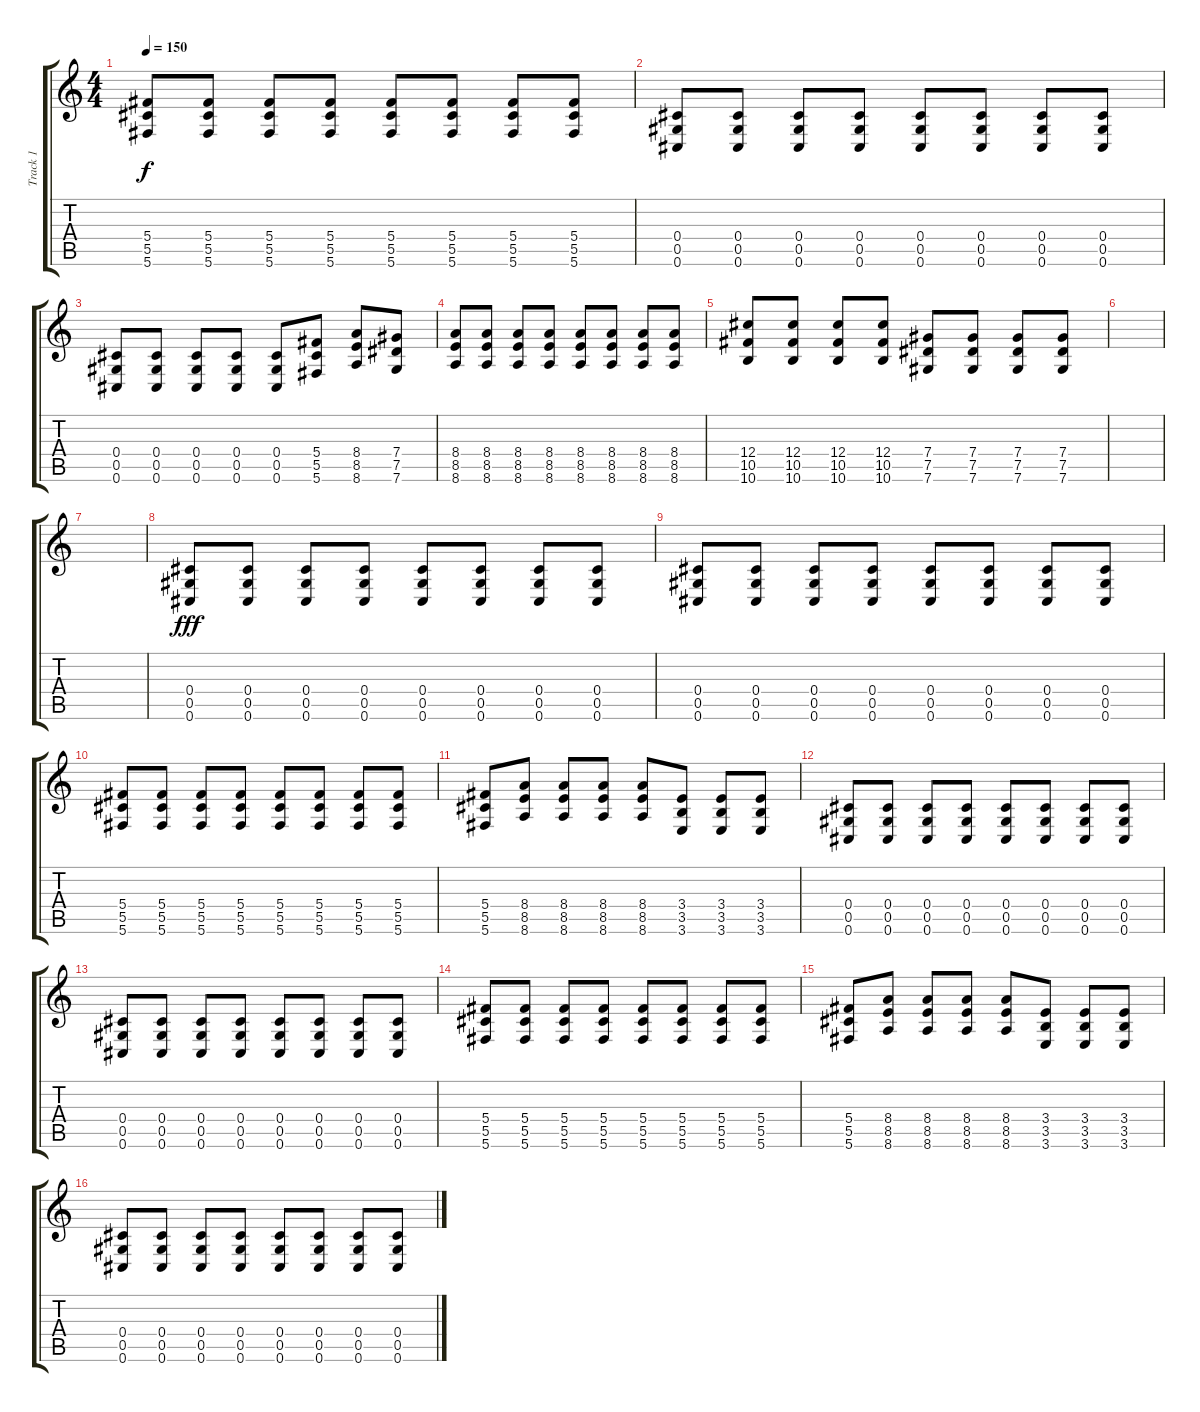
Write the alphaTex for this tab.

\track ("Track 1" "Track 1") {instrument distortionguitar}
\staff {score tabs}
\tuning (Eb4 Bb3 Gb3 Db3 Ab2 Db2) {hide}
\ts (4 4)
\tempo 150
\clef g2
\ks c
(5.4 5.5 5.6).8{dy f} (5.4 5.5 5.6).8 (5.4 5.5 5.6).8 (5.4 5.5 5.6).8 (5.4 5.5 5.6).8 (5.4 5.5 5.6).8 (5.4 5.5 5.6).8 (5.4 5.5 5.6).8 |
(0.4 0.5 0.6).8 (0.4 0.5 0.6).8 (0.4 0.5 0.6).8 (0.4 0.5 0.6).8 (0.4 0.5 0.6).8 (0.4 0.5 0.6).8 (0.4 0.5 0.6).8 (0.4 0.5 0.6).8 |
(0.4 0.5 0.6).8 (0.4 0.5 0.6).8 (0.4 0.5 0.6).8 (0.4 0.5 0.6).8 (0.4 0.5 0.6).8 (5.4 5.5 5.6).8 (8.4 8.5 8.6).8 (7.4 7.5 7.6).8 |
(8.4 8.5 8.6).8 (8.4 8.5 8.6).8 (8.4 8.5 8.6).8 (8.4 8.5 8.6).8 (8.4 8.5 8.6).8 (8.4 8.5 8.6).8 (8.4 8.5 8.6).8 (8.4 8.5 8.6).8 |
(12.4 10.5 10.6).8 (12.4 10.5 10.6).8 (12.4 10.5 10.6).8 (12.4 10.5 10.6).8 (7.4 7.5 7.6).8 (7.4 7.5 7.6).8 (7.4 7.5 7.6).8 (7.4 7.5 7.6).8 |
|
|
(0.4 0.5 0.6).8{dy fff} (0.4 0.5 0.6).8 (0.4 0.5 0.6).8 (0.4 0.5 0.6).8 (0.4 0.5 0.6).8 (0.4 0.5 0.6).8 (0.4 0.5 0.6).8 (0.4 0.5 0.6).8 |
(0.4 0.5 0.6).8 (0.4 0.5 0.6).8 (0.4 0.5 0.6).8 (0.4 0.5 0.6).8 (0.4 0.5 0.6).8 (0.4 0.5 0.6).8 (0.4 0.5 0.6).8 (0.4 0.5 0.6).8 |
(5.4 5.5 5.6).8 (5.4 5.5 5.6).8 (5.4 5.5 5.6).8 (5.4 5.5 5.6).8 (5.4 5.5 5.6).8 (5.4 5.5 5.6).8 (5.4 5.5 5.6).8 (5.4 5.5 5.6).8 |
(5.4 5.5 5.6).8 (8.4 8.5 8.6).8 (8.4 8.5 8.6).8 (8.4 8.5 8.6).8 (8.4 8.5 8.6).8 (3.4 3.5 3.6).8 (3.4 3.5 3.6).8 (3.4 3.5 3.6).8 |
(0.4 0.5 0.6).8 (0.4 0.5 0.6).8 (0.4 0.5 0.6).8 (0.4 0.5 0.6).8 (0.4 0.5 0.6).8 (0.4 0.5 0.6).8 (0.4 0.5 0.6).8 (0.4 0.5 0.6).8 |
(0.4 0.5 0.6).8 (0.4 0.5 0.6).8 (0.4 0.5 0.6).8 (0.4 0.5 0.6).8 (0.4 0.5 0.6).8 (0.4 0.5 0.6).8 (0.4 0.5 0.6).8 (0.4 0.5 0.6).8 |
(5.4 5.5 5.6).8 (5.4 5.5 5.6).8 (5.4 5.5 5.6).8 (5.4 5.5 5.6).8 (5.4 5.5 5.6).8 (5.4 5.5 5.6).8 (5.4 5.5 5.6).8 (5.4 5.5 5.6).8 |
(5.4 5.5 5.6).8 (8.4 8.5 8.6).8 (8.4 8.5 8.6).8 (8.4 8.5 8.6).8 (8.4 8.5 8.6).8 (3.4 3.5 3.6).8 (3.4 3.5 3.6).8 (3.4 3.5 3.6).8 |
(0.4 0.5 0.6).8 (0.4 0.5 0.6).8 (0.4 0.5 0.6).8 (0.4 0.5 0.6).8 (0.4 0.5 0.6).8 (0.4 0.5 0.6).8 (0.4 0.5 0.6).8 (0.4 0.5 0.6).8
